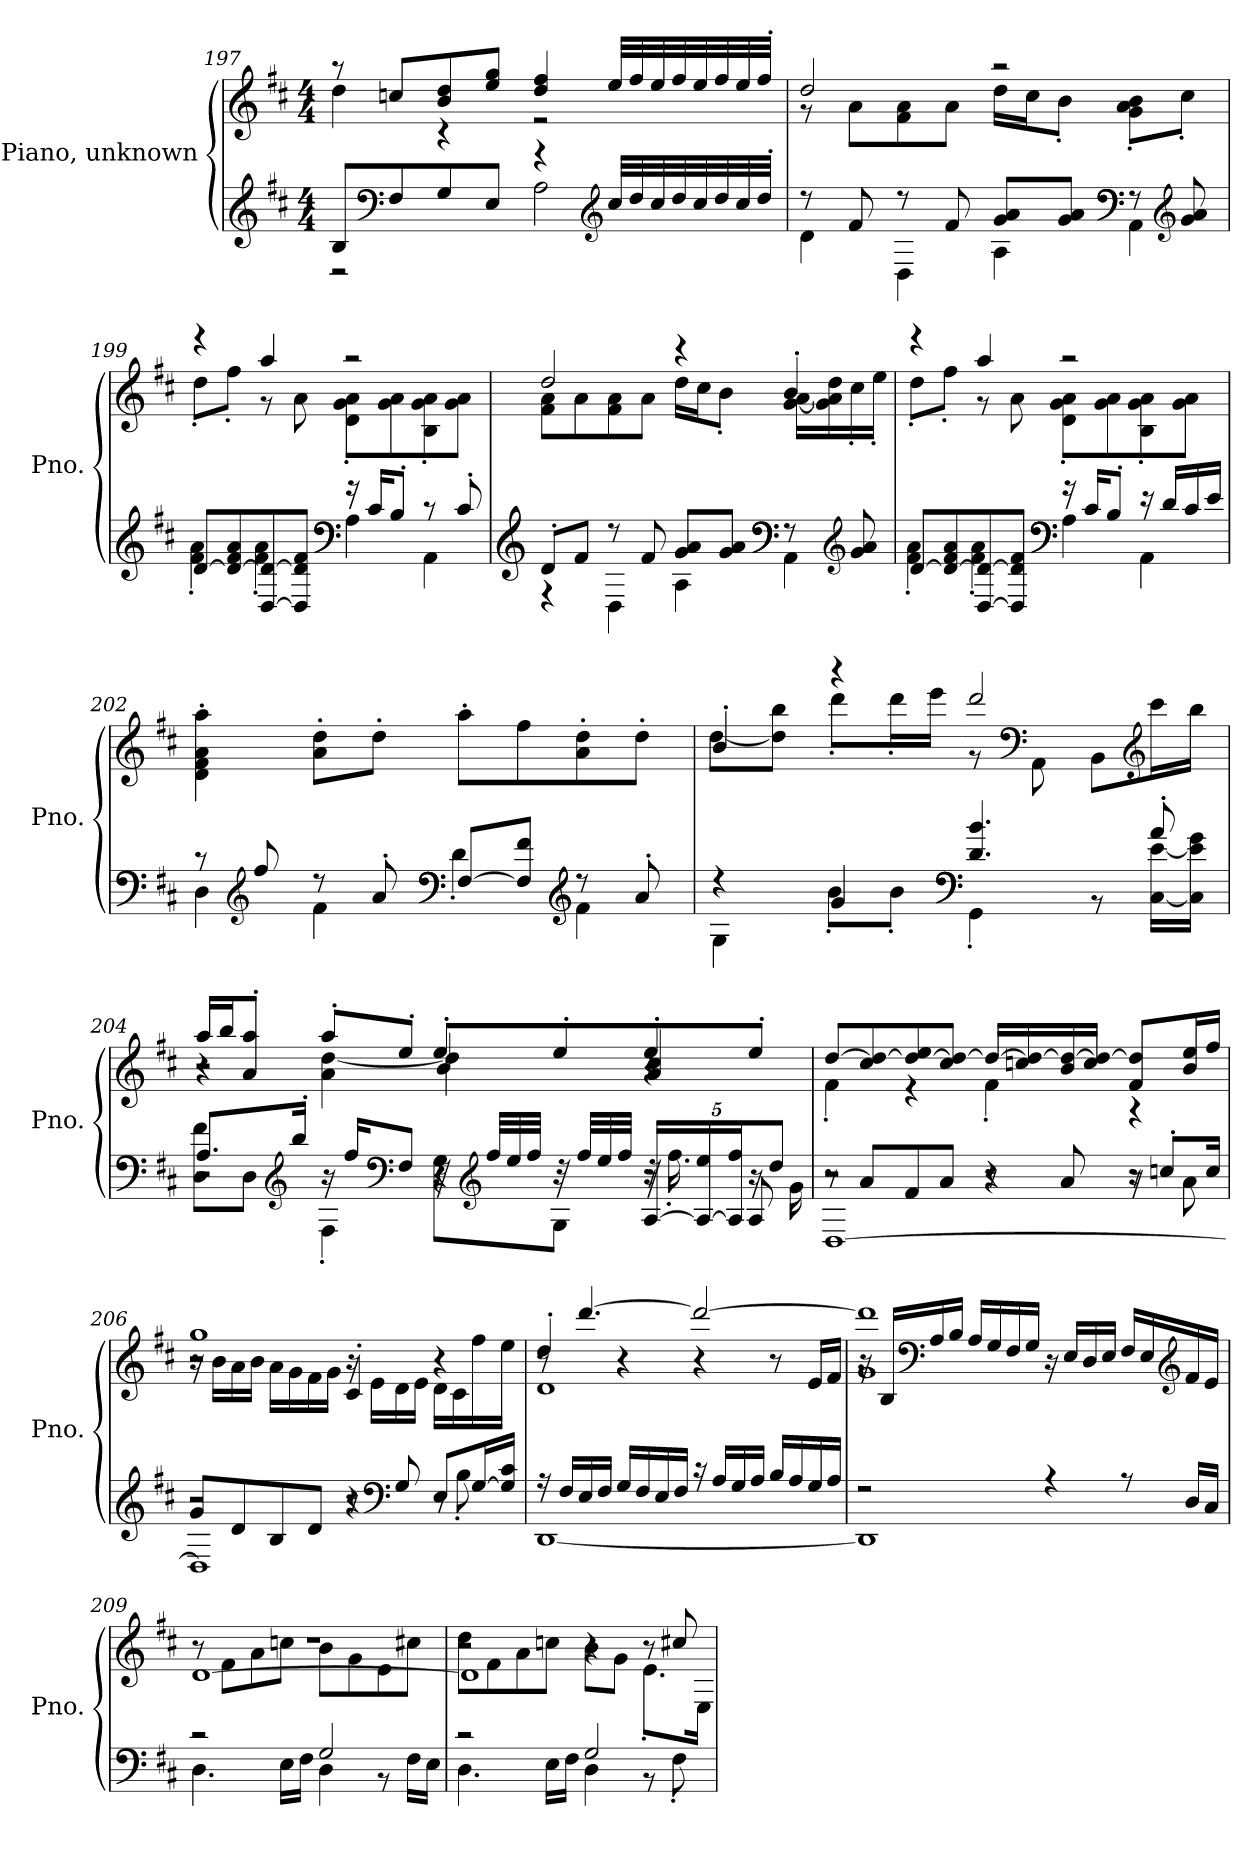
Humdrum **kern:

**kern	**kern
*part1	*part1
*staff2	*staff1
*I"Piano, unknown	*
*I'Pno.	*
*clefG2	*clefG2
*k[f#c#]	*k[f#c#]
*M4/4	*M4/4
=197	=197
*^	*^
8B/L	2r	8r	4dd\
*clefF4	*	*	*
8F#/	.	8ccn/L	.
8G/	.	8b/ 8dd/	4r
8E/J	.	8ee/ 8gg/J	.
4r	2A\	4dd/ 4ff#/	2r
*clefG2	*	*	*
32cc#/LLL	.	32ee/LLL	.
32dd/	.	32ff#/	.
32cc#/	.	32ee/	.
32dd/	.	32ff#/	.
32cc#/	.	32ee/	.
32dd/	.	32ff#/	.
32cc#/	.	32ee/	.
32dd'/JJJ	.	32ff#'/JJJ	.
=198	=198	=198	=198
8r	4d\	2dd/	8r
8f#/	.	.	8a\L
8r	4D\	.	8f#\ 8a\
8f#/	.	.	8a\J
8g/ 8a/L	4A\	2r	16dd\LL
.	.	.	16cc#\J
8g/ 8a/J	.	.	8b'\J
*clefF4	*	*	*
8r	4AA\	.	8g\' 8a\' 8b\'L
*clefG2	*	*	*
8g/ 8a/	.	.	8cc#'\J
!!LO:LB:g=z	!!
=199	=199	=199	=199
[8d/L	4f#\' 4a\'	4r	8dd'\L
8d/_ 8f#/ 8a/	.	.	8ff#'\J
[8D/ 8d/_	4f#\' 4a\'	4aa/	8r
8D/] 8d/] 8f#/J	.	.	8a\
*clefF4	*	*	*
16r	4A\	2r	8d\' 8g\' 8a\'L
16c#/KL	.	.	.
8B'/J	.	.	8g\ 8a\
8r	4AA\	.	8B\' 8g\' 8a\'
8c#'/	.	.	8g\ 8a\J
=200	=200	=200	=200
*clefG2	*	*	*
8d'/L	4r	2dd/	8f#\ 8a\L
8f#/J	.	.	8a\
8r	4D\	.	8f#\ 8a\
8f#/	.	.	8a\J
8g/ 8a/L	4A\	4r	16dd\LL
.	.	.	16cc#\J
8g/ 8a/J	.	.	8b'\J
*clefF4	*	*	*
8r	4AA\	4b'/	[16g\ [16a\LL
.	.	.	16g\] 16a\] 16dd\
*clefG2	*	*	*
8g/ 8a/	.	.	16cc#'\
.	.	.	16ee'\JJ
!!LO:LB:g=z	!!
=201	=201	=201	=201
[8d/L	4f#\' 4a\'	4r	8dd'\L
8d/_ 8f#/ 8a/	.	.	8ff#'\J
[8D/ 8d/_	4f#\' 4a\'	4aa/	8r
8D/] 8d/] 8f#/J	.	.	8a\
*clefF4	*	*	*
16r	4A\	2r	8d\' 8g\' 8a\'L
16c#/KL	.	.	.
8B'/J	.	.	8g\ 8a\
16r	4AA\	.	8B\' 8g\' 8a\'
16d/LL	.	.	.
16c#/	.	.	8g\ 8a\J
16e/JJ	.	.	.
*	*	*v	*v
=202	=202	=202
8r	4D\	4d\' 4f#\' 4a\' 4aa\'
*clefG2	*	*
8ff#/	.	.
8r	4f#\	8a\' 8dd\'L
8a'/	.	8dd'\J
*clefF4	*	*
[8F#/L	4d'\	8aa'\L
8F#/] 8f#/J	.	8ff#\
*clefG2	*	*
8r	4f#\	8a\' 8dd\'
8a'/	.	8dd'\J
!!LO:LB:g=z
=203	=203	=203
*	*	*^
4r	4G\	4b'/	[8dd\L
.	.	.	8dd\] 8bb\J
4g/	8b'\L	4r	8ddd'\L
.	8b'\J	.	16ddd'\L
.	.	.	16eee\JJ
*clefF4	*	*	*
4.d/ 4.b/	4GG'\	2ddd/	8r
*	*	*clefF4	*
.	.	.	8AA\
.	8r	.	8BB\L
*	*	*clefG2	*
8a'/	[16C#\ [16e\LL	.	16ccc#\L
.	16C#\] 16e\] 16g\JJ	.	16bb\JJ
!!LO:PB:g=z
=204	=204	=204	=204
*	*^	*	*^
8.A/L	8D\ 8f#\L	2r	16aa/LL	4r	2r
.	.	.	16bb/J	.	.
.	8D\J	.	8a/' 8aa/'J	.	.
*clefG2	*	*	*	*	*
16bb'/Jk	.	.	.	.	.
16r	4F#'\	.	8aa'/L	4a\ [4dd\	.
16ff#/KL	.	.	.	.	.
*clefF4	*	*	*	*	*
8F#/J	.	.	8ee'/J	.	.
32r	8G\L	4r	8ee'/L	4dd\]	4b/
*clefG2	*	*	*	*	*
32ff#/LLL	.	.	.	.	.
32ee/	.	.	.	.	.
32ff#/JJJ	.	.	.	.	.
32r	8G\J	.	8ee'/	.	.
32ff#/LLL	.	.	.	.	.
32ee/	.	.	.	.	.
32ff#/JJJ	.	.	.	.	.
*Xbrackettup	*	*	*	*	*
[20A/LL	32r	8r	8ee'/	4r	4a/ 4cc#/
.	16.ff#'\	.	.	.	.
20A/_ 20ee/	.	.	.	.	.
20A/] 20ff#/J	.	.	.	.	.
.	16r	8A/	8ee'/J	.	.
10dd/J	.	.	.	.	.
.	16g\	.	.	.	.
*	*	*	*	*v	*v
!!LO:LB:g=z
=205	=205	=205	=205	=205
8r	2r	[1D	[8dd/L	4f#'\
8a/L	.	.	8cc#/ 8dd/_	.
8f#/	.	.	8dd/_ 8ee/	4r
8a/J	.	.	8cc#/ 8dd/_J	.
8r	4r	.	16dd/LL_	4f#'\
.	.	.	16ccn/ 16dd/_	.
8a/	.	.	16b/ 16dd/_	.
.	.	.	16cc/ 16dd/_JJ	.
16r	8r	.	8f#/ 8dd/]L	4r
8ccn'/L	.	.	.	.
.	8a\	.	16b/ 16ee/L	.
16cc/Jk	.	.	16ff#/JJ	.
=206	=206	=206	=206	=206
*	*	*	*	*^
8g/L	2r	1D]	1gg	16r	2r
.	.	.	.	16b\LL	.
8d/	.	.	.	16a\	.
.	.	.	.	16b\JJ	.
8B/	.	.	.	16a\LL	.
.	.	.	.	16g\	.
8d/J	.	.	.	16f#\	.
.	.	.	.	16g\JJ	.
8r	4r	.	.	16r	4c#'/
.	.	.	.	16e\LL	.
*clefF4	*	*	*	*	*
8G/	.	.	.	16d\	.
.	.	.	.	16e\JJ	.
8E/L	8r	.	.	16d\LL	4r
.	.	.	.	16c#\	.
[16G/L	8B'\	.	.	16ff#\	.
16G/] 16c#/JJ	.	.	.	16ee\JJ	.
*	*v	*v	*	*	*
!!LO:LB:g=z	!!	!!
=207	=207	=207	=207	=207
16r	[1DD	8r	1d	4dd'/
16F#/LL	.	.	.	.
16E/	.	[4.ddd/	.	.
16F#/JJ	.	.	.	.
16G/LL	.	.	.	4r
16F#/	.	.	.	.
16E/	.	.	.	.
16F#/JJ	.	.	.	.
16r	.	2ddd/_	.	4r
16A/LL	.	.	.	.
16G/	.	.	.	.
16A/JJ	.	.	.	.
16B/LL	.	.	.	8r
16A/	.	.	.	.
16G/	.	.	.	16e/LL
16A/JJ	.	.	.	16f#/JJ
=208	=208	=208	=208	=208
2r	1DD]	1ddd]	1g	16r
.	.	.	.	16B/LL
*	*	*clefF4	*	*
.	.	.	.	16A/
.	.	.	.	16B/JJ
.	.	.	.	16A/LL
.	.	.	.	16G/
.	.	.	.	16F#/
.	.	.	.	16G/JJ
4r	.	.	.	16r
.	.	.	.	16E/LL
.	.	.	.	16D/
.	.	.	.	16E/JJ
8r	.	.	.	16F#/LL
.	.	.	.	16E/
*	*	*clefG2	*	*
16D/LL	.	.	.	16f#/
16C#/JJ	.	.	.	16e/JJ
!!LO:LB:g=z	!!	!!
=209	=209	=209	=209	=209
2r	4.D\	1r	8r	[1d
.	.	.	8f#\L	.
.	.	.	8a\	.
.	16E\LL	.	8ccn\J	.
.	16F#\JJ	.	.	.
2G/	4D\	.	8b\L	.
.	.	.	8g\	.
.	8r	.	8e\	.
.	16F#\LL	.	8cc#X\J	.
.	16E\JJ	.	.	.
=210	=210	=210	=210	=210
2r	4.D\	2r	8dd\L	1d]
.	.	.	8f#\	.
.	.	.	8a\	.
.	16E\LL	.	8ccn\J	.
.	16F#\JJ	.	.	.
2G/	4D\	4r	8b\L	.
.	.	.	8g\J	.
.	8r	8r	8.e'\L	.
.	8F#'\	8cc#X/	.	.
.	.	.	16E\Jk	.
*v	*v	*	*	*
*	*v	*v	*v
=	=
*-	*-
